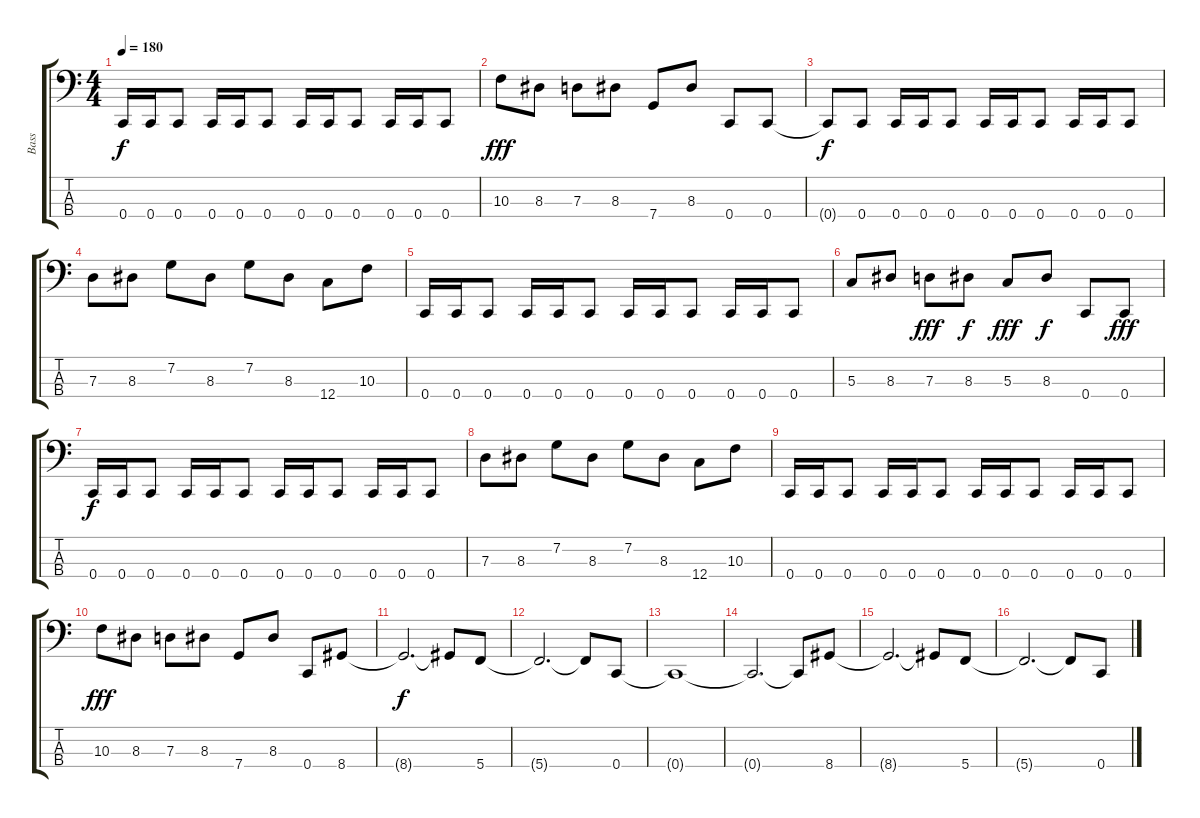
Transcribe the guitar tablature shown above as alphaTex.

\track ("Bass" "Bass") {instrument electricbasspick}
\staff {score tabs}
\tuning (F2 C2 G1 C1) {hide}
\ts (4 4)
\tempo 180
\clef f4
\ks c
0.4.16{dy f} 0.4.16 0.4.8 0.4.16 0.4.16 0.4.8 0.4.16 0.4.16 0.4.8 0.4.16 0.4.16 0.4.8 |
10.3.8{dy fff} 8.3.8 7.3.8 8.3.8 7.4.8 8.3.8 0.4.8 0.4.8 |
0.4{t}.8{dy f} 0.4.8 0.4.16 0.4.16 0.4.8 0.4.16 0.4.16 0.4.8 0.4.16 0.4.16 0.4.8 |
7.3.8 8.3.8 7.2.8 8.3.8 7.2.8 8.3.8 12.4.8 10.3.8 |
0.4.16 0.4.16 0.4.8 0.4.16 0.4.16 0.4.8 0.4.16 0.4.16 0.4.8 0.4.16 0.4.16 0.4.8 |
5.3.8 8.3.8 7.3.8{dy fff} 8.3.8{dy f} 5.3.8{dy fff} 8.3.8{dy f} 0.4.8 0.4.8{dy fff} |
0.4.16{dy f} 0.4.16 0.4.8 0.4.16 0.4.16 0.4.8 0.4.16 0.4.16 0.4.8 0.4.16 0.4.16 0.4.8 |
7.3.8 8.3.8 7.2.8 8.3.8 7.2.8 8.3.8 12.4.8 10.3.8 |
0.4.16 0.4.16 0.4.8 0.4.16 0.4.16 0.4.8 0.4.16 0.4.16 0.4.8 0.4.16 0.4.16 0.4.8 |
10.3.8{dy fff} 8.3.8 7.3.8 8.3.8 7.4.8 8.3.8 0.4.8 8.4.8 |
8.4{t}.2{d dy f} 8.4{t}.8 5.4.8 |
5.4{t}.2{d} 5.4{t}.8 0.4.8 |
0.4{t}.1 |
0.4{t}.2{d} 0.4{t}.8 8.4.8 |
8.4{t}.2{d} 8.4{t}.8 5.4.8 |
5.4{t}.2{d} 5.4{t}.8 0.4.8
